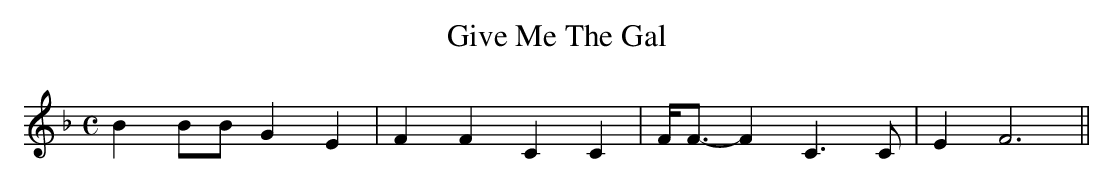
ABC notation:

X:1
T:Give Me The Gal
M:C
L:1/8
K:F
B2BB G2E2|F2F2 C2C2|F<F-F2 C3C|E2 F6||
